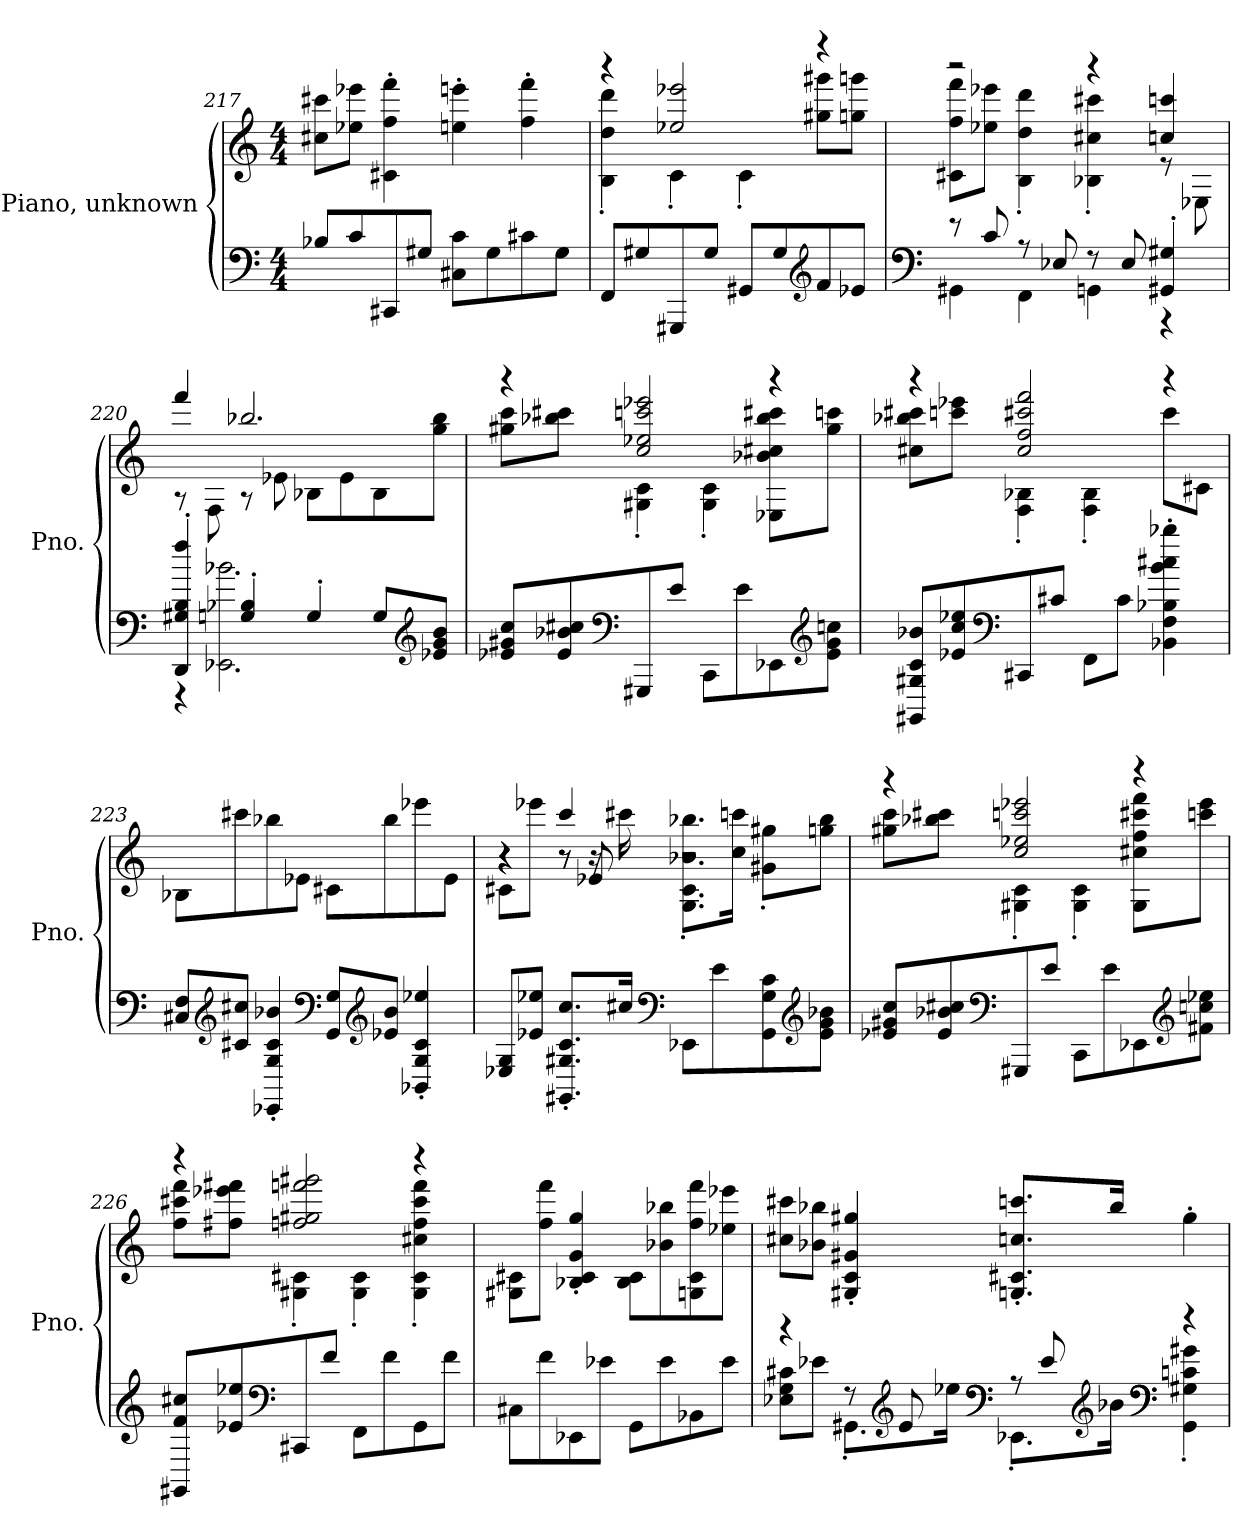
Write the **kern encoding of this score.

**kern	**kern
*part1	*part1
*staff2	*staff1
*I"Piano, unknown	*
*I'Pno.	*
*clefF4	*clefG2
*k[]	*k[]
*M4/4	*M4/4
=217	=217
8B-X/L	8cc#X\ 8ccc#X\L
8c/	8ee-X\ 8eee-X\J
8CC#X/	4c#X\' 4ff\' 4fff\'
8G#X/J	.
8C#X\ 8c\L	4een\' 4eeen\'
8G#\	.
8c#X\	4ff\' 4fff\'
8G#\J	.
=218	=218
*	*^
8FF/L	4r	4B\' 4dd\' 4ddd\'
8G#X/	.	.
8GGG#X/	2ee-X/ 2eee-X/	4c'\
8G#/J	.	.
8GG#X/L	.	4c'\
8G#/	.	.
*clefG2	*	*
8f/	4r	8gg#X\ 8ggg#X\L
8e-X/J	.	8ggn\ 8gggn\J
!!LO:PB:g=z	!!
=219	=219	=219
*clefF4	*	*
*^	*	*
8r	4GG#X\	2r	8c#X\ 8ff\ 8fff\L
8c/	.	.	8ee-X\ 8eee-X\J
8r	4FF\	.	4B\' 4dd\' 4ddd\'
8E-X/	.	.	.
8r	4GGn\	4r	4B-X\' 4cc#X\' 4ccc#X\'
8E-/	.	.	.
4GG#X/' 4G#X/'	4r	4ccn/ 4cccn/	8r
.	.	.	8E-X\
=220	=220	=220	=220
4DD/' 4G#X/' 4B/' 4ff/'	4r	4fff/	8r
.	.	.	8F\
4Gn/' 4B-X/'	2.EE-X\ 2.b-X\	2.bb-X/	8r
.	.	.	8e-X\
4G'/	.	.	8B-X\L
.	.	.	8e-\
8G/L	.	.	8B-\
*clefG2	*	*	*
8e-X/ 8g/ 8b-/J	.	.	8gg\ 8bb-\J
*v	*v	*	*
!!LO:LB:g=z	!!
=221	=221	=221
8e-X/ 8g#X/ 8cc/L	4r	8gg#X\ 8ccc\L
8e-/ 8b-X/ 8cc#X/	.	8bb-X\ 8ccc#X\J
*clefF4	*	*
8GGG#X/	2cc/ 2ee-X/ 2cccn/ 2eee-X/	4G#X\' 4c\'
8e-/J	.	.
8CC\L	.	4G#\' 4c\'
8e-\	.	.
8EE-X\	4r	8E-X\ 8b-X\ 8cc#X\ 8bb-\ 8ccc#X\L
*clefG2	*	*
8e-\ 8g#\ 8ccn\J	.	8gg#\ 8cccn\J
=222	=222	=222
8GG#X/ 8G#X/ 8c/ 8b-X/L	4r	8cc#X\ 8bb-X\ 8ccc#X\L
8e-X/ 8cc/ 8ee-X/	.	8cccn\ 8eee-X\J
*clefF4	*	*
8CC#X/	2cc#/ 2ff/ 2ccc#X/ 2fff/	4F\' 4B-X\'
8c#X/J	.	.
8FF\L	.	4F\' 4B-\'
8c#\J	.	.
4BB-X\' 4F\' 4B-X\' 4b-\' 4cc#X\' 4bb-X\'	4r	8ccc#\L
.	.	8c#X\J
*	*v	*v
!!LO:LB:g=z
=223	=223
8C#X/ 8F/L	8B-X\L
*clefG2	*
8c#X/ 8cc#X/J	8ccc#X\
4EE-X/' 4G/' 4c#/' 4b-X/'	8bb-X\
.	8e-X\J
*clefF4	*
8GG/ 8G/L	8c#X\L
*clefG2	*
8e-X/ 8b-/J	8bb-\
4BB-X/' 4G/' 4c#/' 4ee-X/'	8eee-X\
.	8e-\J
=224	=224
*	*^
*	*	*^
8E-X/ 8G/L	4r	8c#X\L	4r
8e-X/ 8ee-X/J	.	8eee-X\J	.
8.GG#X/' 8.G#X/' 8.c/' 8.cc/'L	4ccc/	8r	8r
.	.	16r	8e-X/
16cc#X/Jk	.	16ccc#X\	.
*clefF4	*	*	*
8EE-X\L	2r	8.G\' 8.c#\' 8.b-X\' 8.bb-X\'L	2r
8e-\	.	.	.
.	.	16cc\ 16cccn\Jk	.
8GG#\ 8G#\ 8c\	.	8g#X\' 8gg#X\'L	.
*clefG2	*	*	*
8e-\ 8g\ 8b-X\J	.	8ggn\ 8bb-\J	.
*	*	*v	*v
!!LO:LB:g=z
=225	=225	=225
8e-X/ 8g#X/ 8cc/L	4r	8gg#X\ 8ccc\L
8e-/ 8b-X/ 8cc#X/	.	8bb-X\ 8ccc#X\J
*clefF4	*	*
8GGG#X/	2cc/ 2ee-X/ 2cccn/ 2eee-X/	4G#X\' 4c\'
8e-/J	.	.
8CC\L	.	4G#\' 4c\'
8e-\	.	.
8EE-X\	4r	8G#\ 8cc#X\ 8ff\ 8ccc#X\ 8fff\L
*clefG2	*	*
8f#X\ 8ccn\ 8ee-X\J	.	8cccn\ 8eee-\J
=226	=226	=226
8GG#X/ 8f/ 8cc#X/L	4r	8ff\ 8ccc#X\ 8fff\L
8e-X/ 8ee-X/	.	8ff#X\ 8eee-X\ 8fff#X\J
*clefF4	*	*
8CC#X/	2ffn/ 2gg#X/ 2fffn/ 2ggg#X/	4G#X\' 4c#X\'
8f/J	.	.
8FF\L	.	4G#\' 4c#\'
8f\	.	.
8GG#\	4r	4G#\' 4c#\' 4cc#X\' 4ff\' 4ccc#\' 4fff\'
8f\J	.	.
*	*v	*v
!!LO:LB:g=z
=227	=227
8C#X\L	8G#X\ 8c#X\L
8f\	8ff\ 8fff\J
8EE-X\	4B-X/' 4c#/' 4g/' 4gg/'
8e-X\J	.
8GG\L	8B-\ 8c#\L
8e-\	8b-X\ 8bb-X\
8BB-X\	8Gn\ 8c#\ 8ff\ 8fff\
8e-\J	8ee-X\ 8eee-X\J
=228	=228
*^	*
4r	8E-X\ 8G\ 8c#X\L	8cc#X\ 8ccc#X\L
.	8e-X\J	8b-X\ 8bb-X\J
8r	8.GG#X'\L	4G#X/' 4c/' 4g#X/' 4gg#X/'
*clefG2	*	*
8e-/	.	.
.	16ee-X\Jk	.
*clefF4	*	*
8r	8.EE-X'\L	8.Gn/' 8.c#X/' 8.ccn/' 8.cccn/'L
8e-/	.	.
*clefG2	*	*
.	16b-X\Jk	16bb-/Jk
*clefF4	*	*
4r	4GG#\' 4G#X\' 4cn\' 4g#X\'	4gg#'\
*v	*v	*
=	=
*-	*-
